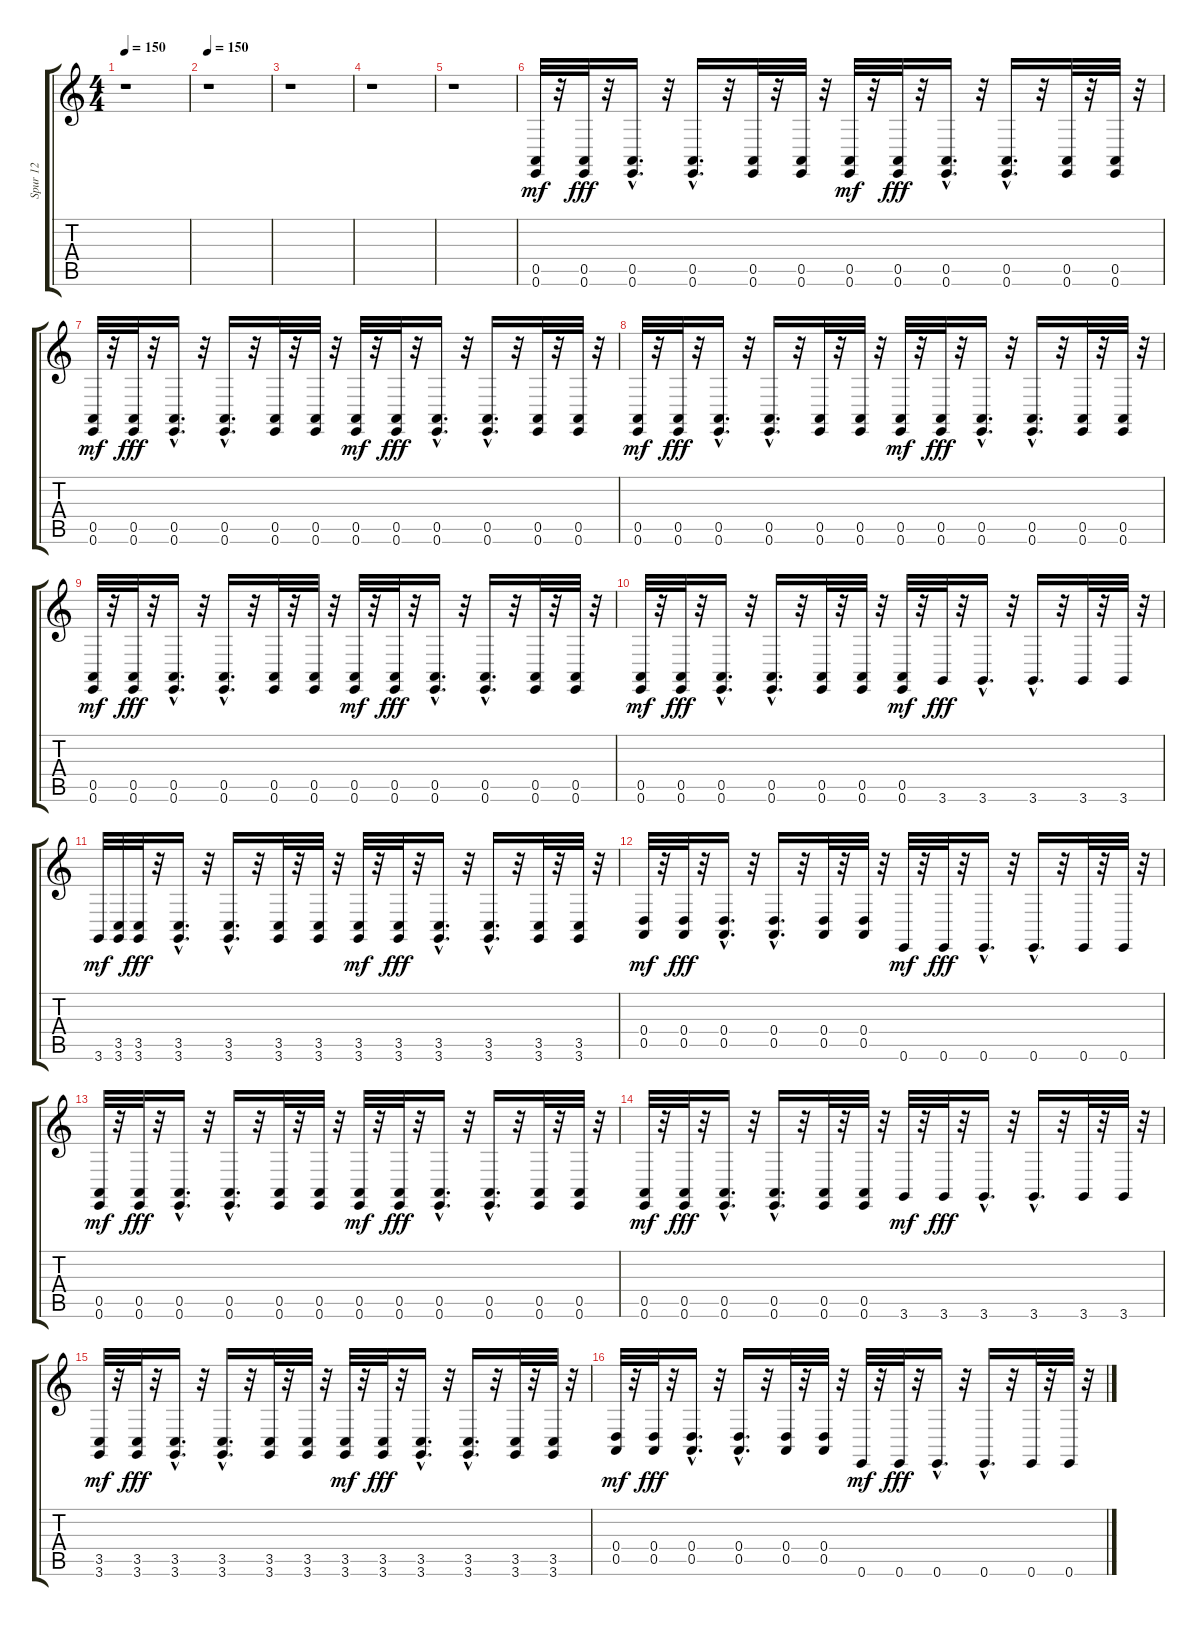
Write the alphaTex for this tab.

\track ("Spur 12" "Spur 12") {instrument lead2sawtooth}
\staff {score tabs}
\tuning (E4 B3 G3 D3 A2 E2) {hide}
\ts (4 4)
\tempo 150
\clef g2
\ks c
r.1{dy mf instrument lead2sawtooth} |
\tempo 150
r.1 |
r.1 |
r.1 |
r.1 |
(0.5 0.6).32 r.32 (0.5 0.6).32{dy fff} r.32 (0.5{hac} 0.6{hac}).16{d} r.32 (0.5{hac} 0.6{hac}).16{d} r.32 (0.5 0.6).32 r.32 (0.5 0.6).32 r.32 (0.5 0.6).32{dy mf} r.32 (0.5 0.6).32{dy fff} r.32 (0.5{hac} 0.6{hac}).16{d} r.32 (0.5{hac} 0.6{hac}).16{d} r.32 (0.5 0.6).32 r.32 (0.5 0.6).32 r.32 |
(0.5 0.6).32{dy mf} r.32 (0.5 0.6).32{dy fff} r.32 (0.5{hac} 0.6{hac}).16{d} r.32 (0.5{hac} 0.6{hac}).16{d} r.32 (0.5 0.6).32 r.32 (0.5 0.6).32 r.32 (0.5 0.6).32{dy mf} r.32 (0.5 0.6).32{dy fff} r.32 (0.5{hac} 0.6{hac}).16{d} r.32 (0.5{hac} 0.6{hac}).16{d} r.32 (0.5 0.6).32 r.32 (0.5 0.6).32 r.32 |
(0.5 0.6).32{dy mf} r.32 (0.5 0.6).32{dy fff} r.32 (0.5{hac} 0.6{hac}).16{d} r.32 (0.5{hac} 0.6{hac}).16{d} r.32 (0.5 0.6).32 r.32 (0.5 0.6).32 r.32 (0.5 0.6).32{dy mf} r.32 (0.5 0.6).32{dy fff} r.32 (0.5{hac} 0.6{hac}).16{d} r.32 (0.5{hac} 0.6{hac}).16{d} r.32 (0.5 0.6).32 r.32 (0.5 0.6).32 r.32 |
(0.5 0.6).32{dy mf} r.32 (0.5 0.6).32{dy fff} r.32 (0.5{hac} 0.6{hac}).16{d} r.32 (0.5{hac} 0.6{hac}).16{d} r.32 (0.5 0.6).32 r.32 (0.5 0.6).32 r.32 (0.5 0.6).32{dy mf} r.32 (0.5 0.6).32{dy fff} r.32 (0.5{hac} 0.6{hac}).16{d} r.32 (0.5{hac} 0.6{hac}).16{d} r.32 (0.5 0.6).32 r.32 (0.5 0.6).32 r.32 |
(0.5 0.6).32{dy mf} r.32 (0.5 0.6).32{dy fff} r.32 (0.5{hac} 0.6{hac}).16{d} r.32 (0.5{hac} 0.6{hac}).16{d} r.32 (0.5 0.6).32 r.32 (0.5 0.6).32 r.32 (0.5 0.6).32{dy mf} r.32 3.6.32{dy fff} r.32 3.6{hac}.16{d} r.32 3.6{hac}.16{d} r.32 3.6.32 r.32 3.6.32 r.32 |
3.6.32{dy mf} (3.5 3.6).32 (3.5 3.6).32{dy fff} r.32 (3.5{hac} 3.6{hac}).16{d} r.32 (3.5{hac} 3.6{hac}).16{d} r.32 (3.5 3.6).32 r.32 (3.5 3.6).32 r.32 (3.5 3.6).32{dy mf} r.32 (3.5 3.6).32{dy fff} r.32 (3.5{hac} 3.6{hac}).16{d} r.32 (3.5{hac} 3.6{hac}).16{d} r.32 (3.5 3.6).32 r.32 (3.5 3.6).32 r.32 |
(0.4 0.5).32{dy mf} r.32 (0.4 0.5).32{dy fff} r.32 (0.4{hac} 0.5{hac}).16{d} r.32 (0.4{hac} 0.5{hac}).16{d} r.32 (0.4 0.5).32 r.32 (0.4 0.5).32 r.32 0.6.32{dy mf} r.32 0.6.32{dy fff} r.32 0.6{hac}.16{d} r.32 0.6{hac}.16{d} r.32 0.6.32 r.32 0.6.32 r.32 |
(0.5 0.6).32{dy mf} r.32 (0.5 0.6).32{dy fff} r.32 (0.5{hac} 0.6{hac}).16{d} r.32 (0.5{hac} 0.6{hac}).16{d} r.32 (0.5 0.6).32 r.32 (0.5 0.6).32 r.32 (0.5 0.6).32{dy mf} r.32 (0.5 0.6).32{dy fff} r.32 (0.5{hac} 0.6{hac}).16{d} r.32 (0.5{hac} 0.6{hac}).16{d} r.32 (0.5 0.6).32 r.32 (0.5 0.6).32 r.32 |
(0.5 0.6).32{dy mf} r.32 (0.5 0.6).32{dy fff} r.32 (0.5{hac} 0.6{hac}).16{d} r.32 (0.5{hac} 0.6{hac}).16{d} r.32 (0.5 0.6).32 r.32 (0.5 0.6).32 r.32 3.6.32{dy mf} r.32 3.6.32{dy fff} r.32 3.6{hac}.16{d} r.32 3.6{hac}.16{d} r.32 3.6.32 r.32 3.6.32 r.32 |
(3.5 3.6).32{dy mf} r.32 (3.5 3.6).32{dy fff} r.32 (3.5{hac} 3.6{hac}).16{d} r.32 (3.5{hac} 3.6{hac}).16{d} r.32 (3.5 3.6).32 r.32 (3.5 3.6).32 r.32 (3.5 3.6).32{dy mf} r.32 (3.5 3.6).32{dy fff} r.32 (3.5{hac} 3.6{hac}).16{d} r.32 (3.5{hac} 3.6{hac}).16{d} r.32 (3.5 3.6).32 r.32 (3.5 3.6).32 r.32 |
(0.4 0.5).32{dy mf} r.32 (0.4 0.5).32{dy fff} r.32 (0.4{hac} 0.5{hac}).16{d} r.32 (0.4{hac} 0.5{hac}).16{d} r.32 (0.4 0.5).32 r.32 (0.4 0.5).32 r.32 0.6.32{dy mf} r.32 0.6.32{dy fff} r.32 0.6{hac}.16{d} r.32 0.6{hac}.16{d} r.32 0.6.32 r.32 0.6.32 r.32
